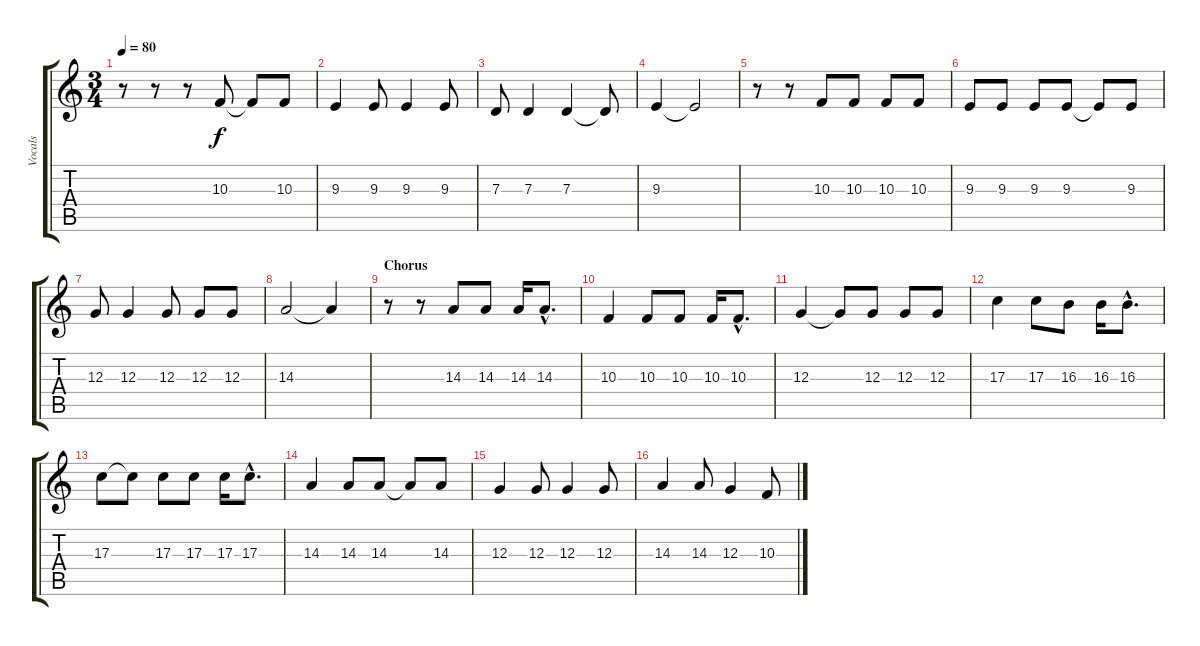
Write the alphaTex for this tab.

\track ("Vocals" "Vocals") {instrument violin}
\staff {score tabs}
\tuning (E4 B3 G3 D3 A2 E2) {hide}
\ts (3 4)
\tempo 80
\clef g2
\ks c
r.8{dy f} r.8 r.8 10.3.8 10.3{t}.8 10.3.8 |
9.3.4 9.3.8 9.3.4 9.3.8 |
7.3.8 7.3.4 7.3.4 7.3{t}.8 |
9.3.4 9.3{t}.2 |
r.8 r.8 10.3.8 10.3.8 10.3.8 10.3.8 |
9.3.8 9.3.8 9.3.8 9.3.8 9.3{t}.8 9.3.8 |
12.3.8 12.3.4 12.3.8 12.3.8 12.3.8 |
14.3.2 14.3{t}.4 |
\section ("" "Chorus")
r.8 r.8 14.3.8 14.3.8 14.3.16 14.3{hac}.8{d} |
10.3.4 10.3.8 10.3.8 10.3.16 10.3{hac}.8{d} |
12.3.4 12.3{t}.8 12.3.8 12.3.8 12.3.8 |
17.3.4 17.3.8 16.3.8 16.3.16 16.3{hac}.8{d} |
17.3.8 17.3{t}.8 17.3.8 17.3.8 17.3.16 17.3{hac}.8{d} |
14.3.4 14.3.8 14.3.8 14.3{t}.8 14.3.8 |
12.3.4 12.3.8 12.3.4 12.3.8 |
14.3.4 14.3.8 12.3.4 10.3.8
